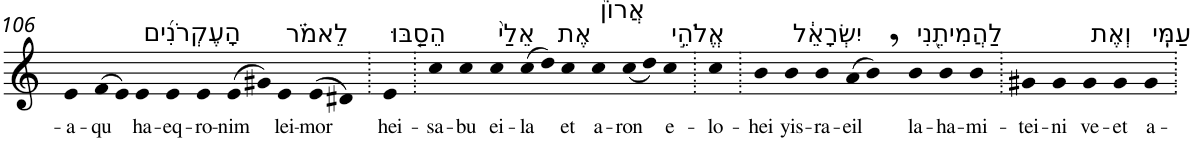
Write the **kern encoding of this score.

**kern	**text
*part1	*part1
*staff1	*staff1
*I"Piano	*
*I'Pno	*
!!LO:PB:g=z
*clefG2	*
*k[]	*
=106	=106
!	!LO:LY:b
4e	-a-
!	!LO:LY:b
(>8f	-qu
8e)	.
!LO:TX:a:t=הָעֶקְרֹנִ֜ים	!
!	!LO:LY:b
4e	ha-
!	!LO:LY:b
4e	-eq-
!	!LO:LY:b
4e	-ro-
!	!LO:LY:b
(>8e	-nim
8g#X)	.
!LO:TX:a:t=לֵאמֹ֗ר	!
!	!LO:LY:b
4e	lei-
!	!LO:LY:b
(>8e	-mor
8d#X)	.
=107.	=107.
!LO:TX:a:t=הֵסַ֤בּוּ	!
!	!LO:LY:b
4e	hei-
=108.	=108.
!	!LO:LY:b
4cc	-sa-
!	!LO:LY:b
4cc	-bu
!LO:TX:a:t=אֵלַי֙	!
!	!LO:LY:b
4cc	ei-
!	!LO:LY:b
(>8cc	-la
8dd)	.
!LO:TX:a:t=אֶת	!
!	!LO:LY:b
4cc	et
!LO:TX:a:t=אֲרוֹן֙	!
!	!LO:LY:b
4cc	a-
!	!LO:LY:b
(<8cc	-ron
8dd)	.
!LO:TX:a:t=אֱלֹהֵ֣י	!
!	!LO:LY:b
4cc	e-
=109.	=109.
!	!LO:LY:b
4cc	-lo-
=110.	=110.
!	!LO:LY:b
4b	-hei
!LO:TX:a:t=יִשְׂרָאֵ֔ל	!
!	!LO:LY:b
4b	yis-
!	!LO:LY:b
4b	-ra-
!	!LO:LY:b
(>8a	-eil
8b,)	.
!LO:TX:a:t=לַהֲמִיתֵ֖נִי	!
!	!LO:LY:b
4b	la-
!	!LO:LY:b
4b	-ha-
!	!LO:LY:b
4b	-mi-
=111.	=111.
!	!LO:LY:b
4g#X	-tei-
!	!LO:LY:b
4g#	-ni
!LO:TX:a:t=וְאֶת	!
!	!LO:LY:b
4g#	ve-
!	!LO:LY:b
4g#	-et
!LO:TX:a:t=עַמִּֽי	!
!	!LO:LY:b
4g#	a-
=.	=.
*-	*-
